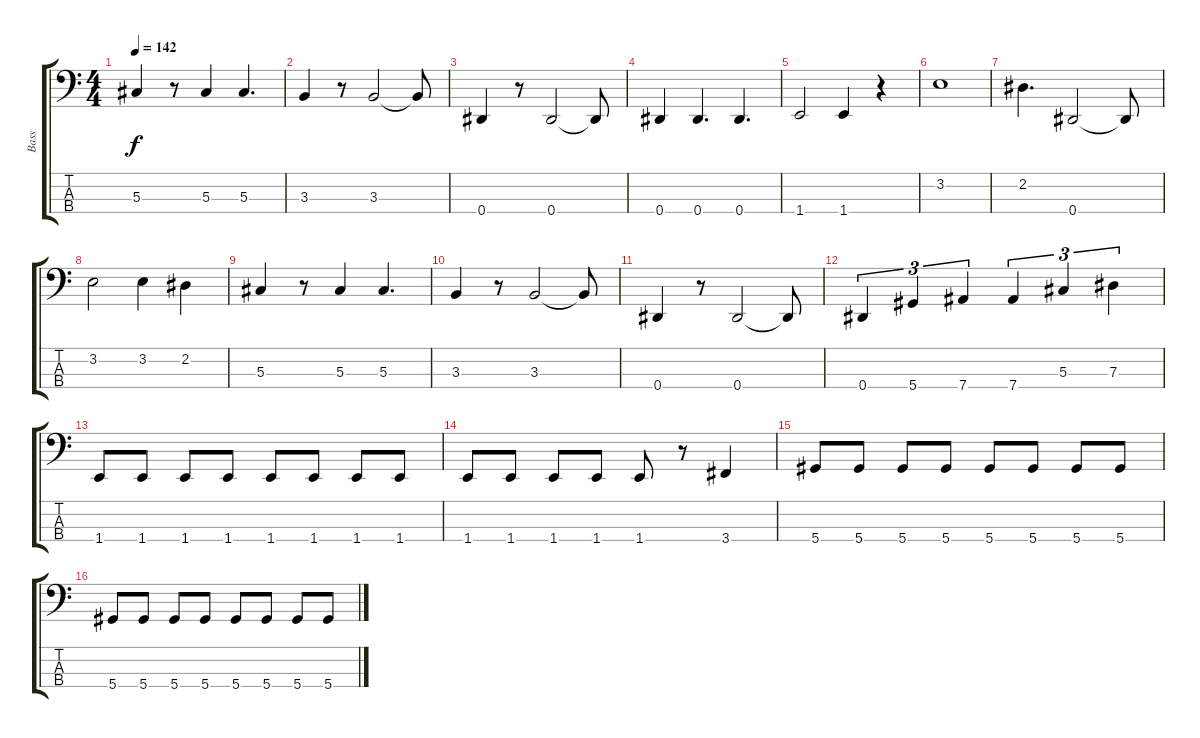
\track ("Bass" "Bass") {instrument electricbasspick}
\staff {score tabs}
\tuning (Gb2 Db2 Ab1 Eb1) {hide}
\ts (4 4)
\tempo 142
\clef f4
\ks c
5.3.4{dy f} r.8 5.3.4 5.3.4{d} |
3.3.4 r.8 3.3.2 3.3{t}.8 |
0.4.4 r.8 0.4.2 0.4{t}.8 |
0.4.4 0.4.4{d} 0.4.4{d} |
1.4.2 1.4.4 r.4 |
3.2.1 |
2.2.4{d} 0.4.2 0.4{t}.8 |
3.2.2 3.2.4 2.2.4 |
5.3.4 r.8 5.3.4 5.3.4{d} |
3.3.4 r.8 3.3.2 3.3{t}.8 |
0.4.4 r.8 0.4.2 0.4{t}.8 |
0.4.4{tu (3 2)} 5.4.4{tu (3 2)} 7.4.4{tu (3 2)} 7.4.4{tu (3 2)} 5.3.4{tu (3 2)} 7.3.4{tu (3 2)} |
1.4.8 1.4.8 1.4.8 1.4.8 1.4.8 1.4.8 1.4.8 1.4.8 |
1.4.8 1.4.8 1.4.8 1.4.8 1.4.8 r.8 3.4.4 |
\section ("" "")
5.4.8 5.4.8 5.4.8 5.4.8 5.4.8 5.4.8 5.4.8 5.4.8 |
5.4.8 5.4.8 5.4.8 5.4.8 5.4.8 5.4.8 5.4.8 5.4.8
